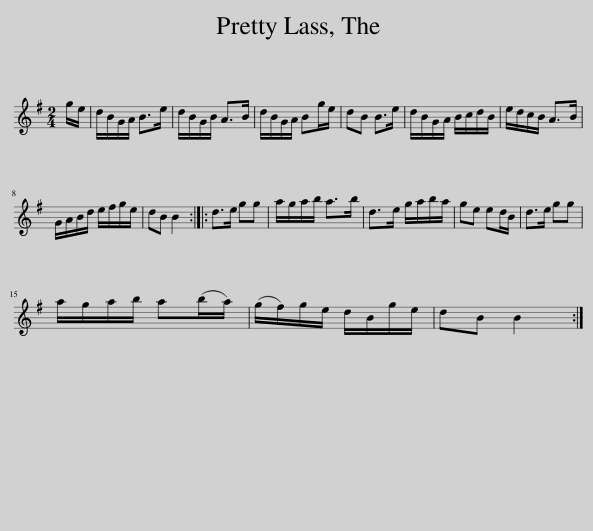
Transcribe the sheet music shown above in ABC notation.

X:1
L:1/8
M:2/4
I:linebreak $
K:G
V:1 treble
V:1
 g/e/ | d/B/G/A/ B>e | d/B/G/B/ A>B | d/B/G/A/ Bg/e/ | dB B>e | %5
 d/B/G/A/ B/c/d/B/ | e/d/c/B/ A>B |$ G/A/B/d/ e/f/g/e/ | dB B2 :: d>e gg | %10
 a/g/a/b/ a>b | d>e g/a/b/a/ | ge ed/B/ | d>e gg |$ a/g/a/b/ a(b/a/) | %15
 (g/f/)g/e/ d/B/g/e/ | dB B2 :| %17
